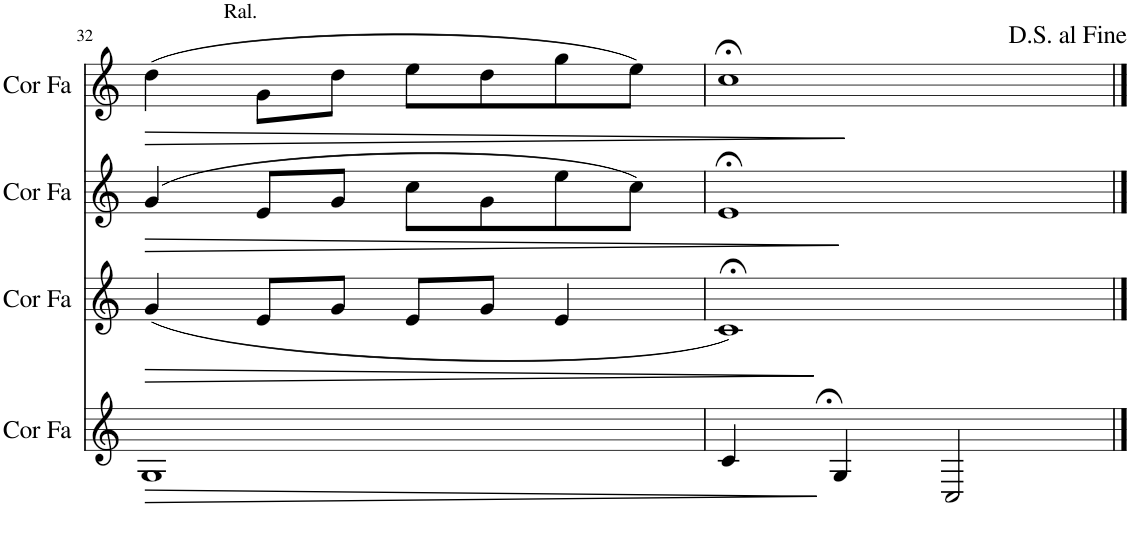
**kern	**dynam	**kern	**dynam	**kern	**dynam	**kern	**dynam
*part4	*part4	*part3	*part3	*part2	*part2	*part1	*part1
*staff4	*staff4	*staff3	*staff3	*staff2	*staff2	*staff1	*staff1
*I"Cor en Fa	*	*I"Cor en Fa	*	*I"Cor en Fa	*	*I"Cor en Fa	*
*I'Cor Fa	*	*I'Cor Fa	*	*I'Cor Fa	*	*I'Cor Fa	*
!!LO:PB:g=z
*clefG2	*	*clefG2	*	*clefG2	*	*clefG2	*
*Trd4c7	*	*Trd4c7	*	*Trd4c7	*	*Trd4c7	*
*k[]	*	*k[]	*	*k[]	*	*k[]	*
*M4/4	*	*M4/4	*	*M4/4	*	*M4/4	*
=32	=32	=32	=32	=32	=32	=32	=32
!	!	!	!	!	!	!LO:TX:a:t=Ral.	!
!	!LO:HP:b	!	!LO:HP:b	!	!LO:HP:b	!	!LO:HP:b
1G	>	(4g/	>	(4g/	>	(4dd\	>
.	.	8e/L	.	8e/L	.	8g\L	.
.	.	8g/J	.	8g/J	.	8dd\J	.
.	.	8e/L	.	8cc\L	.	8ee\L	.
.	.	8g/J	.	8g\	.	8dd\	.
.	.	4e/	.	8ee\	.	8gg\	.
.	.	.	.	8cc\J)	.	8ee\J)	.
.	]	.	]	.	]	.	]
=33	=33	=33	=33	=33	=33	=33	=33
4c;</	.	1c;<)	.	1e;<	.	1cc;<	.
4G/	.	.	.	.	.	.	.
2C/	.	.	.	.	.	.	.
==	==	==	==	==	==	==	==
*-	*-	*-	*-	*-	*-	*-	*-
